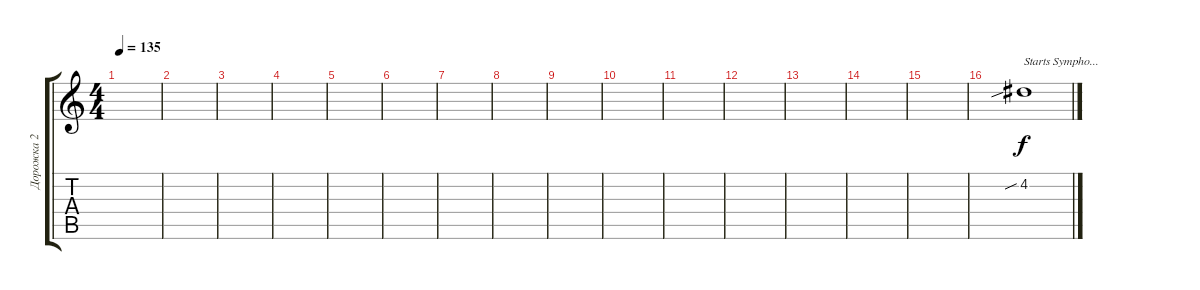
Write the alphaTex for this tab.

\track ("Дорожка 2" "Дорожка 2") {instrument overdrivenguitar}
\staff {score tabs}
\tuning (E4 B3 G3 D3 A2 E2) {hide}
\ts (4 4)
\tempo 135
\clef g2
\ks c
|
|
|
|
|
|
|
|
|
|
|
|
|
|
|
4.2{sib}.1{txt "Starts Sympho..." dy f}
